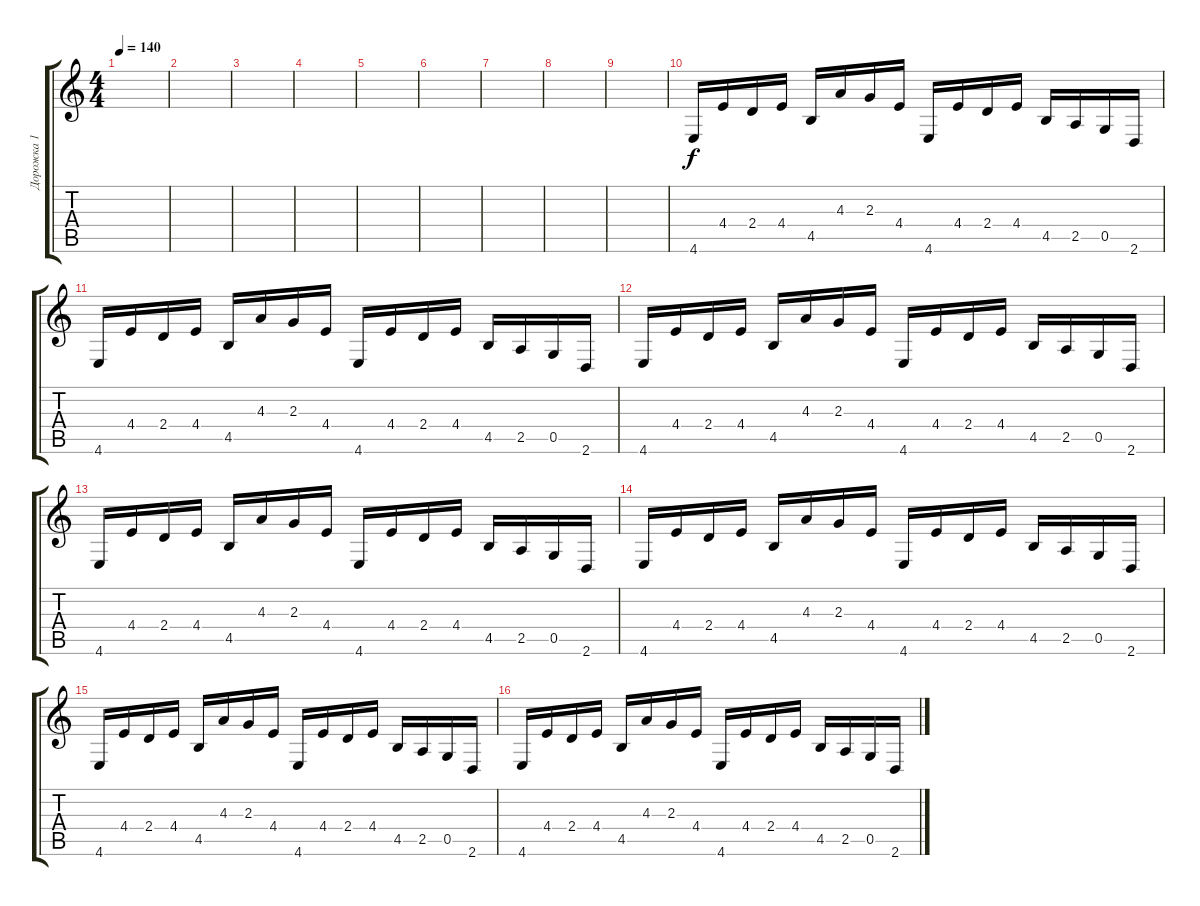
\track ("Дорожка 1" "Дорожка 1") {instrument synthbass1}
\staff {score tabs}
\tuning (D4 A3 F3 C3 G2 C2) {hide}
\ts (4 4)
\tempo 140
\clef g2
\ks c
|
|
|
|
|
|
|
|
|
4.6.16 4.4.16 2.4.16 4.4.16 4.5.16 4.3.16 2.3.16 4.4.16 4.6.16 4.4.16 2.4.16 4.4.16 4.5.16 2.5.16 0.5.16 2.6.16 |
4.6.16 4.4.16 2.4.16 4.4.16 4.5.16 4.3.16 2.3.16 4.4.16 4.6.16 4.4.16 2.4.16 4.4.16 4.5.16 2.5.16 0.5.16 2.6.16 |
4.6.16 4.4.16 2.4.16 4.4.16 4.5.16 4.3.16 2.3.16 4.4.16 4.6.16 4.4.16 2.4.16 4.4.16 4.5.16 2.5.16 0.5.16 2.6.16 |
4.6.16 4.4.16 2.4.16 4.4.16 4.5.16 4.3.16 2.3.16 4.4.16 4.6.16 4.4.16 2.4.16 4.4.16 4.5.16 2.5.16 0.5.16 2.6.16 |
4.6.16 4.4.16 2.4.16 4.4.16 4.5.16 4.3.16 2.3.16 4.4.16 4.6.16 4.4.16 2.4.16 4.4.16 4.5.16 2.5.16 0.5.16 2.6.16 |
4.6.16 4.4.16 2.4.16 4.4.16 4.5.16 4.3.16 2.3.16 4.4.16 4.6.16 4.4.16 2.4.16 4.4.16 4.5.16 2.5.16 0.5.16 2.6.16 |
4.6.16 4.4.16 2.4.16 4.4.16 4.5.16 4.3.16 2.3.16 4.4.16 4.6.16 4.4.16 2.4.16 4.4.16 4.5.16 2.5.16 0.5.16 2.6.16
